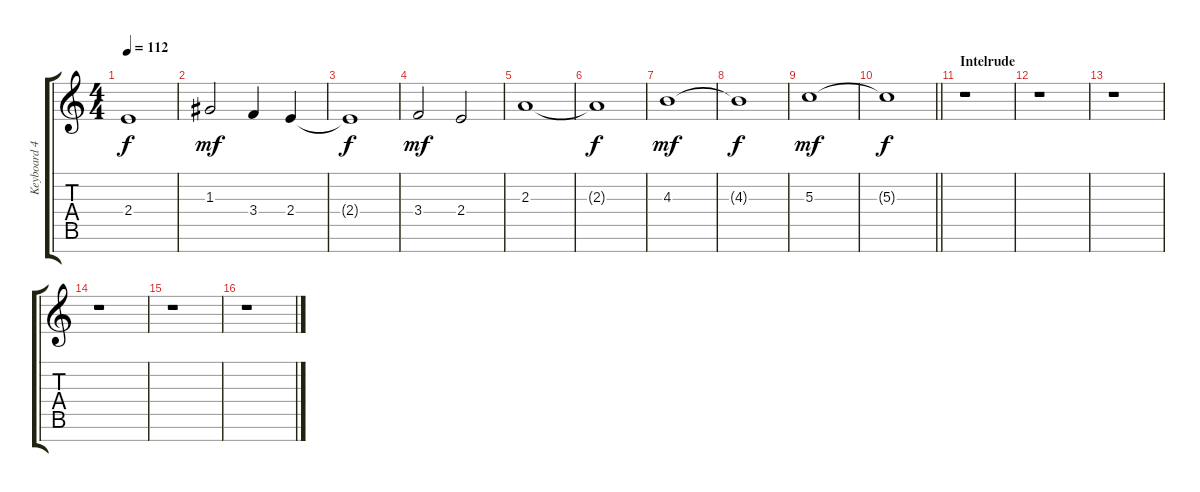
\track ("Keyboard 4 (elec.)" "Keyboard 4") {instrument stringensemble2}
\staff {score tabs}
\tuning (E5 B4 G4 D4 A3 E3 B2) {hide}
\ts (4 4)
\tempo 112
\clef g2
\ks c
2.4{t}.1{dy f} |
1.3.2{dy mf} 3.4.4 2.4.4 |
2.4{t}.1{dy f} |
3.4.2{dy mf} 2.4.2 |
2.3.1 |
2.3{t}.1{dy f} |
4.3.1{dy mf} |
4.3{t}.1{dy f} |
5.3.1{dy mf} |
\barLineRight lightlight
5.3{t}.1{dy f} |
\section ("" "Intelrude")
r.1 |
r.1 |
r.1 |
r.1 |
r.1 |
r.1
